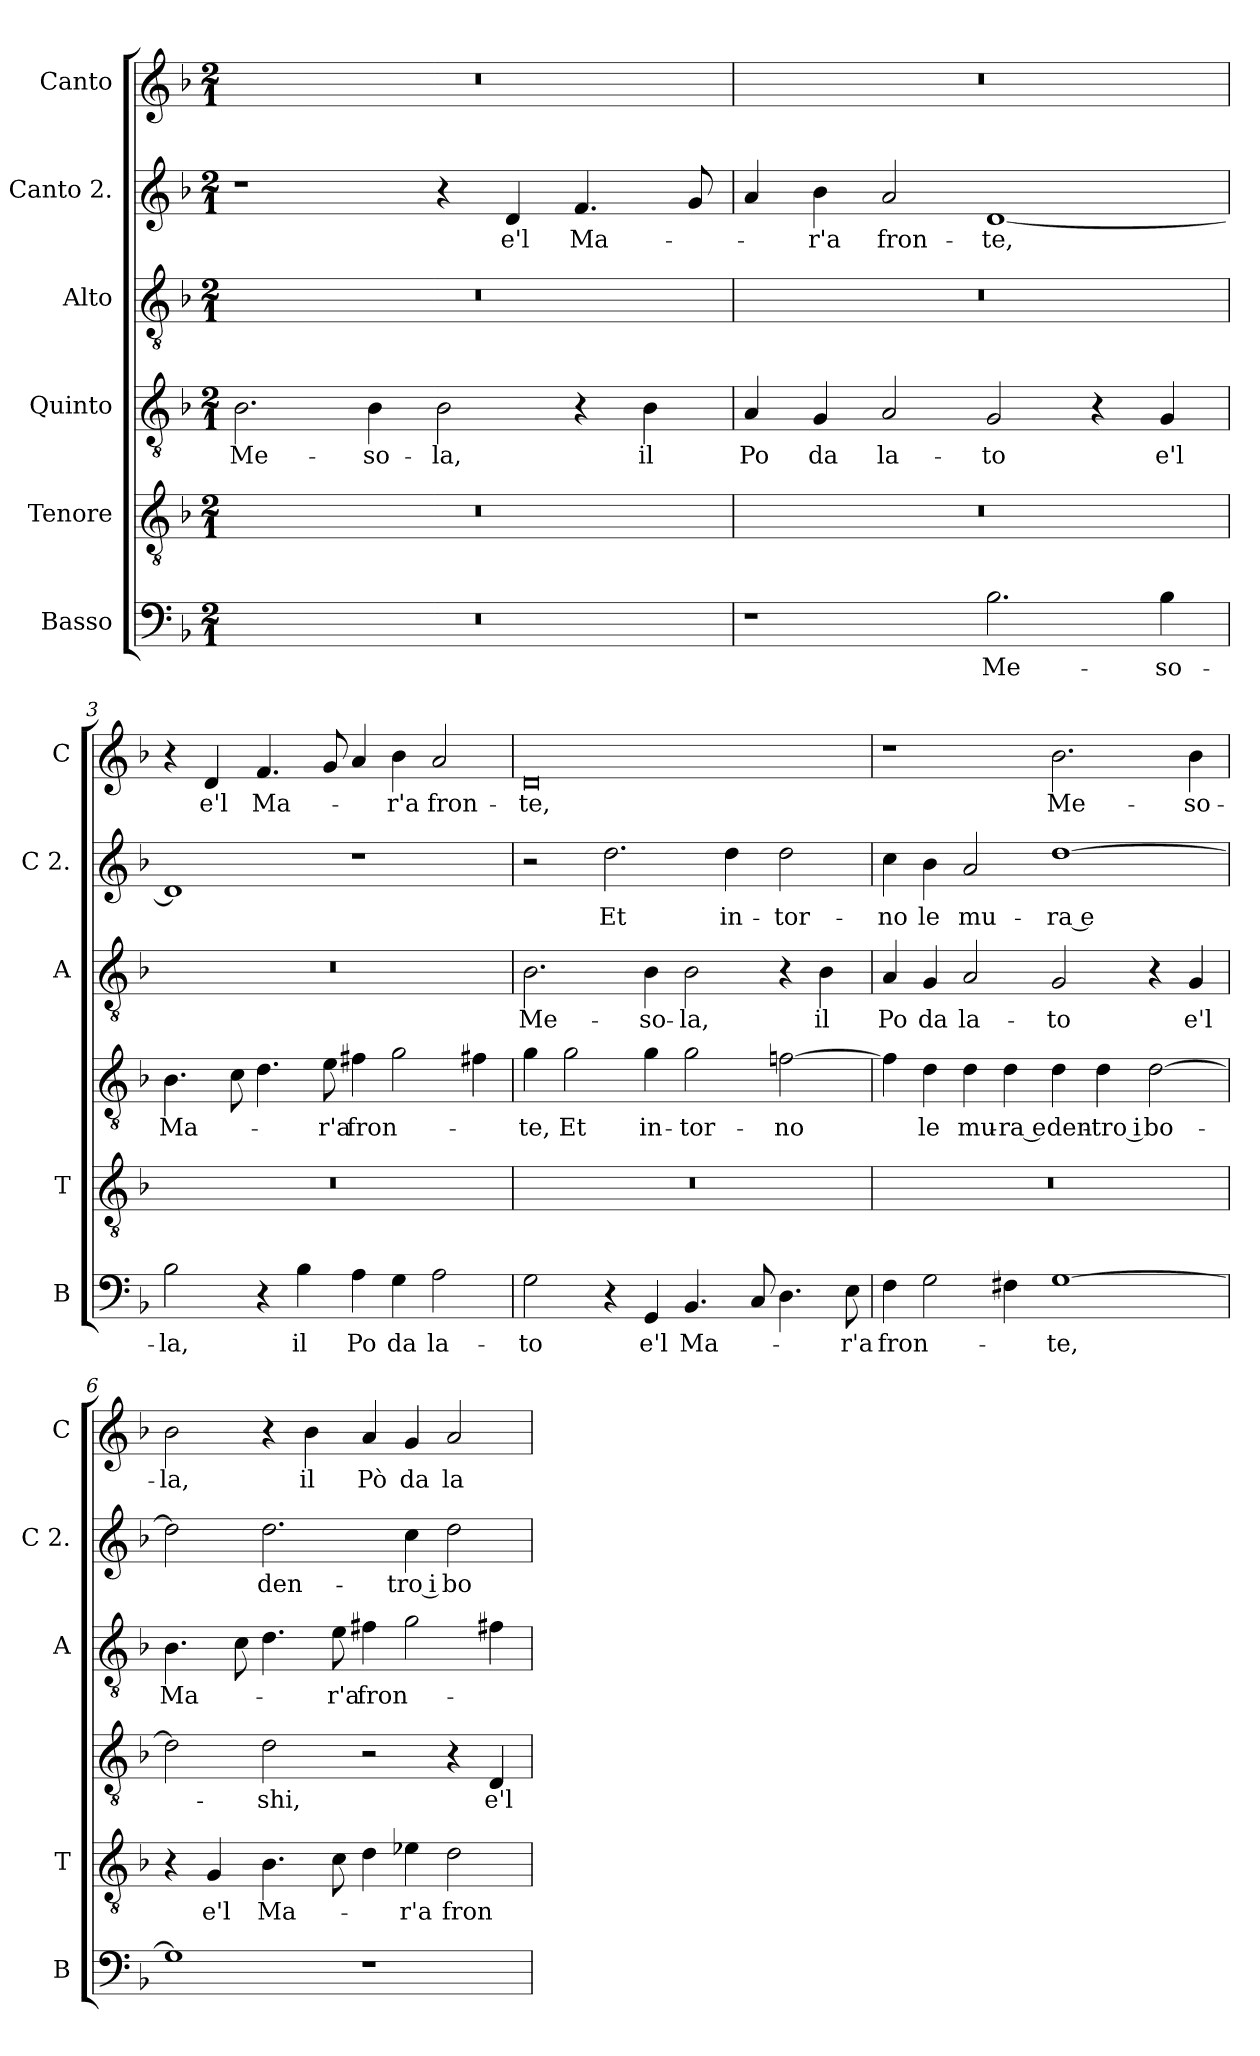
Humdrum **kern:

**kern	**text	**kern	**text	**kern	**text	**kern	**text	**kern	**text	**kern	**text
*part6	*part6	*part5	*part5	*part4	*part4	*part3	*part3	*part2	*part2	*part1	*part1
*staff6	*staff6	*staff5	*staff5	*staff4	*staff4	*staff3	*staff3	*staff2	*staff2	*staff1	*staff1
*I"Basso	*	*I"Tenore	*	*I"Quinto	*	*I"Alto	*	*I"Canto 2.	*	*I"Canto	*
*I'B	*	*I'T	*	*	*	*I'A	*	*I'C 2.	*	*I'C	*
*clefF4	*	*clefGv2	*	*clefGv2	*	*clefGv2	*	*clefG2	*	*clefG2	*
*k[b-]	*	*k[b-]	*	*k[b-]	*	*k[b-]	*	*k[b-]	*	*k[b-]	*
*d:	*	*d:	*	*d:	*	*d:	*	*d:	*	*d:	*
*M2/1	*	*M2/1	*	*M2/1	*	*M2/1	*	*M2/1	*	*M2/1	*
=1	=1	=1	=1	=1	=1	=1	=1	=1	=1	=1	=1
0r	.	0r	.	2.B-	Me-	0r	.	1r	.	0r	.
.	.	.	.	4B-	-so-	.	.	.	.	.	.
.	.	.	.	2B-	-la,	.	.	4r	.	.	.
.	.	.	.	.	.	.	.	4d	e'l	.	.
.	.	.	.	4r	.	.	.	4.f	Ma-	.	.
.	.	.	.	4B-	il	.	.	.	.	.	.
.	.	.	.	.	.	.	.	8g	.	.	.
=2	=2	=2	=2	=2	=2	=2	=2	=2	=2	=2	=2
1r	.	0r	.	4A	Po	0r	.	4a	.	0r	.
.	.	.	.	4G	da	.	.	4b-	-r'a	.	.
.	.	.	.	2A	la-	.	.	2a	fron-	.	.
2.B-	Me-	.	.	2G	-to	.	.	[1d	-te,	.	.
.	.	.	.	4r	.	.	.	.	.	.	.
4B-	-so-	.	.	4G	e'l	.	.	.	.	.	.
=3	=3	=3	=3	=3	=3	=3	=3	=3	=3	=3	=3
2B-	-la,	0r	.	4.B-	Ma-	0r	.	1d]	.	4r	.
.	.	.	.	.	.	.	.	.	.	4d	e'l
.	.	.	.	8c	.	.	.	.	.	.	.
4r	.	.	.	4.d	.	.	.	.	.	4.f	Ma-
4B-	il	.	.	.	.	.	.	.	.	.	.
.	.	.	.	8e	-r'a	.	.	.	.	8g	.
4A	Po	.	.	4f#X	fron-	.	.	1r	.	4a	.
4G	da	.	.	2g	.	.	.	.	.	4b-	-r'a
2A	la-	.	.	.	.	.	.	.	.	2a	fron-
.	.	.	.	4f#X	.	.	.	.	.	.	.
=4	=4	=4	=4	=4	=4	=4	=4	=4	=4	=4	=4
2G	-to	0r	.	4g	-te,	2.B-	Me-	2r	.	0d	-te,
.	.	.	.	2g	Et	.	.	.	.	.	.
4r	.	.	.	.	.	.	.	2.dd	Et	.	.
4GG	e'l	.	.	4g	in-	4B-	-so-	.	.	.	.
4.BB-	Ma-	.	.	2g	-tor-	2B-	-la,	.	.	.	.
.	.	.	.	.	.	.	.	4dd	in-	.	.
8C	.	.	.	.	.	.	.	.	.	.	.
4.D	.	.	.	[2fn	-no	4r	.	2dd	-tor-	.	.
.	.	.	.	.	.	4B-	il	.	.	.	.
8E	-r'a	.	.	.	.	.	.	.	.	.	.
=5	=5	=5	=5	=5	=5	=5	=5	=5	=5	=5	=5
4F	fron-	0r	.	4f]	.	4A	Po	4cc	-no	1r	.
2G	.	.	.	4d	le	4G	da	4b-	le	.	.
.	.	.	.	4d	mu-	2A	la-	2a	mu-	.	.
4F#X	.	.	.	4d	-ra e	.	.	.	.	.	.
[1G	-te,	.	.	4d	den-	2G	-to	[1dd	-ra e	2.b-	Me-
.	.	.	.	4d	-tro i	.	.	.	.	.	.
.	.	.	.	[2d	bo-	4r	.	.	.	.	.
.	.	.	.	.	.	4G	e'l	.	.	4b-	-so-
=6	=6	=6	=6	=6	=6	=6	=6	=6	=6	=6	=6
1G]	.	4r	.	2d]	.	4.B-	Ma-	2dd]	.	2b-	-la,
.	.	4G	e'l	.	.	.	.	.	.	.	.
.	.	.	.	.	.	8c	.	.	.	.	.
.	.	4.B-	Ma-	2d	-shi,	4.d	.	2.dd	den-	4r	.
.	.	.	.	.	.	.	.	.	.	4b-	il
.	.	8c	.	.	.	8e	-r'a	.	.	.	.
1r	.	4d	.	2r	.	4f#X	fron-	.	.	4a	Pò
.	.	4e-X	-r'a	.	.	2g	.	4cc	-tro i	4g	da
.	.	2d	fron-	4r	.	.	.	2dd	bo-	2a	la-
.	.	.	.	4D	e'l	4f#X	.	.	.	.	.
=	=	=	=	=	=	=	=	=	=	=	=
*-	*-	*-	*-	*-	*-	*-	*-	*-	*-	*-	*-
